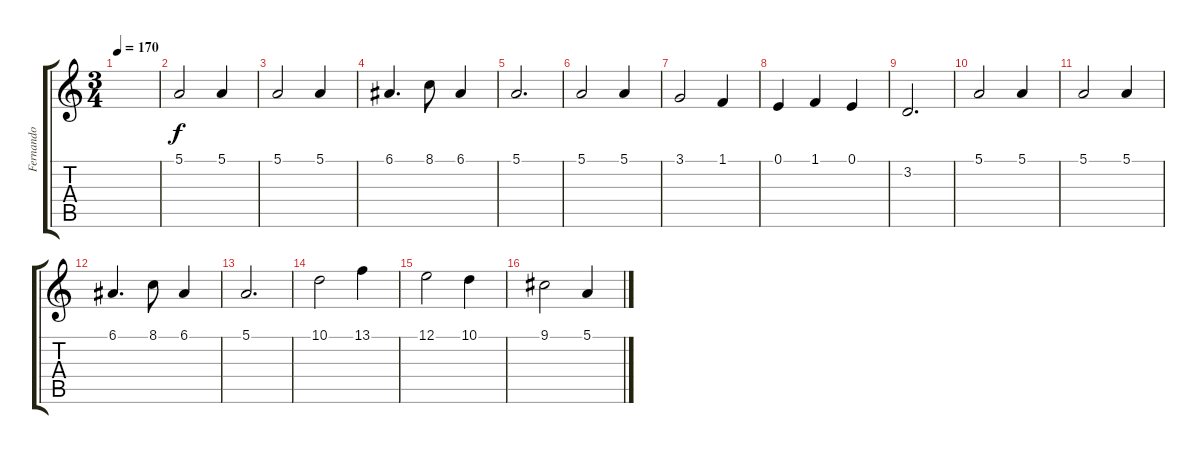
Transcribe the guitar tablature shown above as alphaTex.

\track ("Fernando" "Fernando") {instrument flute}
\staff {score tabs}
\tuning (E4 B3 G3 D3 A2 E2) {hide}
\ts (3 4)
\tempo 170
\clef g2
\ks c
|
5.1.2 5.1.4 |
5.1.2 5.1.4 |
6.1.4{d} 8.1.8 6.1.4 |
5.1.2{d} |
5.1.2 5.1.4 |
3.1.2 1.1.4 |
0.1.4 1.1.4 0.1.4 |
3.2.2{d} |
5.1.2 5.1.4 |
5.1.2 5.1.4 |
6.1.4{d} 8.1.8 6.1.4 |
5.1.2{d} |
10.1.2 13.1.4 |
12.1.2 10.1.4 |
9.1.2 5.1.4
